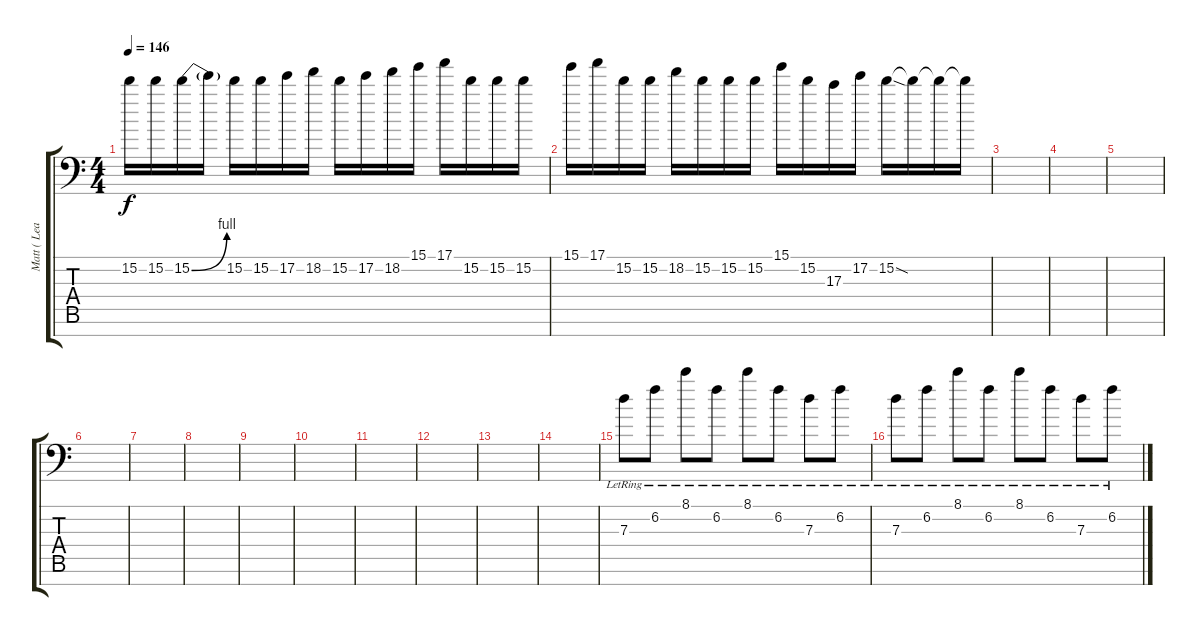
\track ("Matt ( Lead )" "Matt ( Lea") {instrument distortionguitar}
\staff {score tabs}
\tuning (E4 B3 G3 D3 A2 E2 A1) {hide}
\ts (4 4)
\tempo 146
\clef f4
\ks c
15.2.16{dy f} 15.2.16 15.2{be (bend 0 0 60 4)}.16 15.2{t}.16 15.2.16 15.2.16 17.2.16 18.2.16 15.2.16 17.2.16 18.2.16 15.1.16 17.1.16 15.2.16 15.2.16 15.2.16 |
15.1.16 17.1.16 15.2.16 15.2.16 18.2.16 15.2.16 15.2.16 15.2.16 15.1.16 15.2.16 17.3.16 17.2.16 15.2{sod}.16 15.2{t}.16 15.2{t}.16 15.2{t}.16 |
|
|
|
|
|
|
|
|
|
|
|
|
7.3{lr}.8{volume 9} 6.2{lr}.8 8.1{lr}.8 6.2{lr}.8 8.1{lr}.8 6.2{lr}.8 7.3{lr}.8 6.2{lr}.8 |
7.3{lr}.8 6.2{lr}.8 8.1{lr}.8 6.2{lr}.8 8.1{lr}.8 6.2{lr}.8 7.3{lr}.8 6.2{lr}.8
